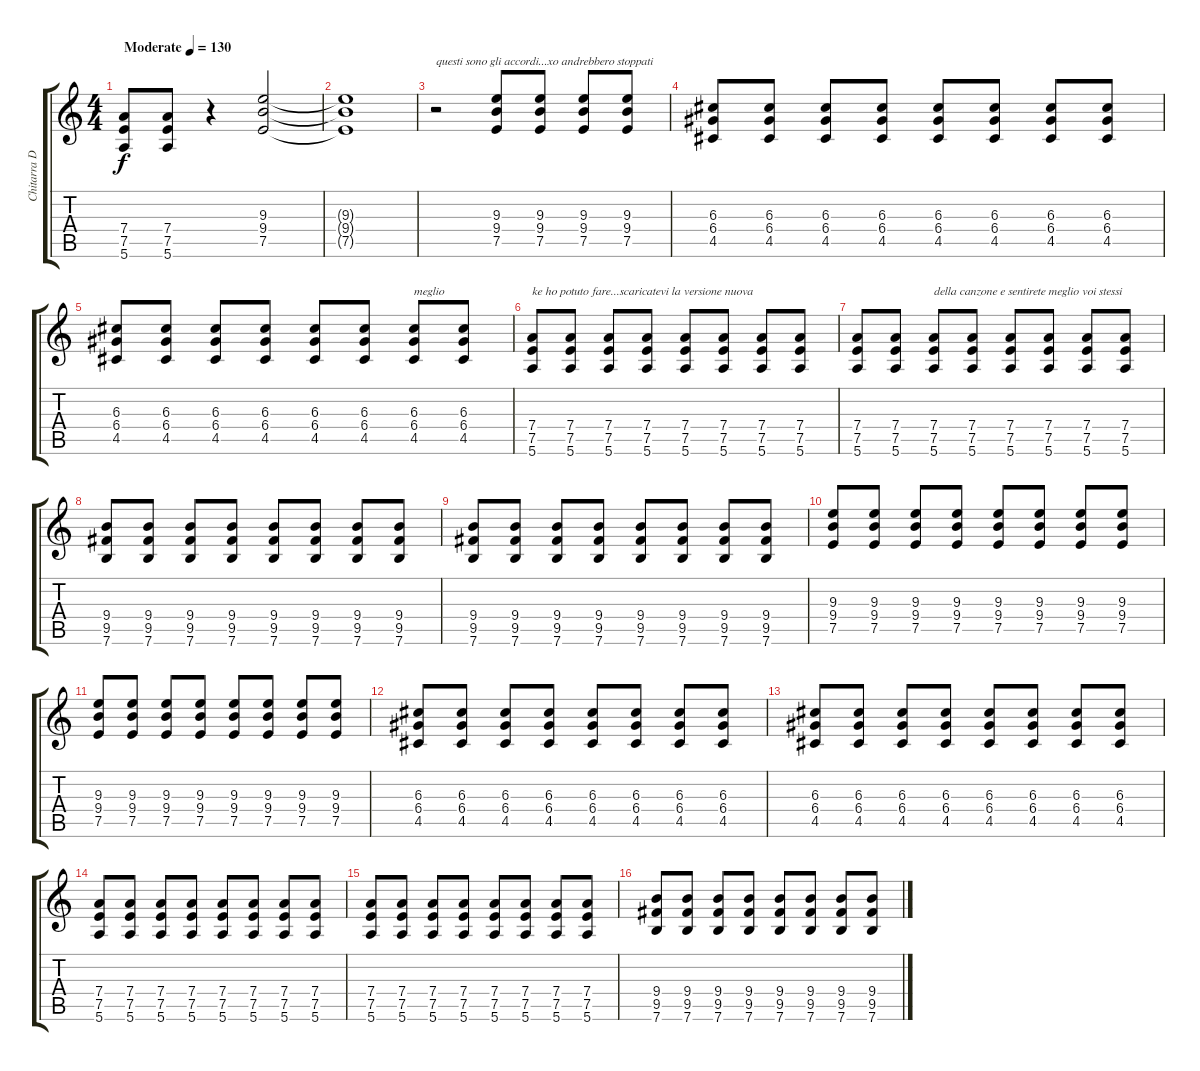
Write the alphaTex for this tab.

\track ("Chitarra Distorta" "Chitarra D") {instrument distortionguitar}
\staff {score tabs}
\tuning (E4 B3 G3 D3 A2 E2) {hide}
\ts (4 4)
\tempo (130 "Moderate")
\clef g2
\ks c
(7.4 7.5 5.6).8{dy f instrument distortionguitar} (7.4 7.5 5.6).8 r.4 (9.3 9.4 7.5).2 |
(9.3{t} 9.4{t} 7.5{t}).1 |
r.2{txt "questi sono gli accordi...xo andrebbero stoppati"} (9.3 9.4 7.5).8 (9.3 9.4 7.5).8 (9.3 9.4 7.5).8 (9.3 9.4 7.5).8 |
(6.3 6.4 4.5).8 (6.3 6.4 4.5).8 (6.3 6.4 4.5).8 (6.3 6.4 4.5).8 (6.3 6.4 4.5).8{txt ""} (6.3 6.4 4.5).8 (6.3 6.4 4.5).8 (6.3 6.4 4.5).8 |
(6.3 6.4 4.5).8 (6.3 6.4 4.5).8 (6.3 6.4 4.5).8 (6.3 6.4 4.5).8 (6.3 6.4 4.5).8 (6.3 6.4 4.5).8 (6.3 6.4 4.5).8{txt "meglio"} (6.3 6.4 4.5).8 |
(7.4 7.5 5.6).8{txt "ke ho potuto fare...scaricatevi la versione nuova "} (7.4 7.5 5.6).8 (7.4 7.5 5.6).8 (7.4 7.5 5.6).8 (7.4 7.5 5.6).8 (7.4 7.5 5.6).8 (7.4 7.5 5.6).8 (7.4 7.5 5.6).8 |
(7.4 7.5 5.6).8 (7.4 7.5 5.6).8 (7.4 7.5 5.6).8{txt "della canzone e sentirete meglio voi stessi"} (7.4 7.5 5.6).8 (7.4 7.5 5.6).8 (7.4 7.5 5.6).8 (7.4 7.5 5.6).8 (7.4 7.5 5.6).8 |
(9.4 9.5 7.6).8 (9.4 9.5 7.6).8 (9.4 9.5 7.6).8 (9.4 9.5 7.6).8 (9.4 9.5 7.6).8 (9.4 9.5 7.6).8 (9.4 9.5 7.6).8 (9.4 9.5 7.6).8 |
(9.4 9.5 7.6).8 (9.4 9.5 7.6).8 (9.4 9.5 7.6).8 (9.4 9.5 7.6).8 (9.4 9.5 7.6).8 (9.4 9.5 7.6).8 (9.4 9.5 7.6).8 (9.4 9.5 7.6).8 |
(9.3 9.4 7.5).8 (9.3 9.4 7.5).8 (9.3 9.4 7.5).8 (9.3 9.4 7.5).8 (9.3 9.4 7.5).8 (9.3 9.4 7.5).8 (9.3 9.4 7.5).8 (9.3 9.4 7.5).8 |
(9.3 9.4 7.5).8 (9.3 9.4 7.5).8 (9.3 9.4 7.5).8 (9.3 9.4 7.5).8 (9.3 9.4 7.5).8 (9.3 9.4 7.5).8 (9.3 9.4 7.5).8 (9.3 9.4 7.5).8 |
(6.3 6.4 4.5).8 (6.3 6.4 4.5).8 (6.3 6.4 4.5).8 (6.3 6.4 4.5).8 (6.3 6.4 4.5).8 (6.3 6.4 4.5).8 (6.3 6.4 4.5).8 (6.3 6.4 4.5).8 |
(6.3 6.4 4.5).8 (6.3 6.4 4.5).8 (6.3 6.4 4.5).8 (6.3 6.4 4.5).8 (6.3 6.4 4.5).8 (6.3 6.4 4.5).8 (6.3 6.4 4.5).8 (6.3 6.4 4.5).8 |
(7.4 7.5 5.6).8 (7.4 7.5 5.6).8 (7.4 7.5 5.6).8 (7.4 7.5 5.6).8 (7.4 7.5 5.6).8 (7.4 7.5 5.6).8 (7.4 7.5 5.6).8 (7.4 7.5 5.6).8 |
(7.4 7.5 5.6).8 (7.4 7.5 5.6).8 (7.4 7.5 5.6).8 (7.4 7.5 5.6).8 (7.4 7.5 5.6).8 (7.4 7.5 5.6).8 (7.4 7.5 5.6).8 (7.4 7.5 5.6).8 |
(9.4 9.5 7.6).8 (9.4 9.5 7.6).8 (9.4 9.5 7.6).8 (9.4 9.5 7.6).8 (9.4 9.5 7.6).8 (9.4 9.5 7.6).8 (9.4 9.5 7.6).8 (9.4 9.5 7.6).8
